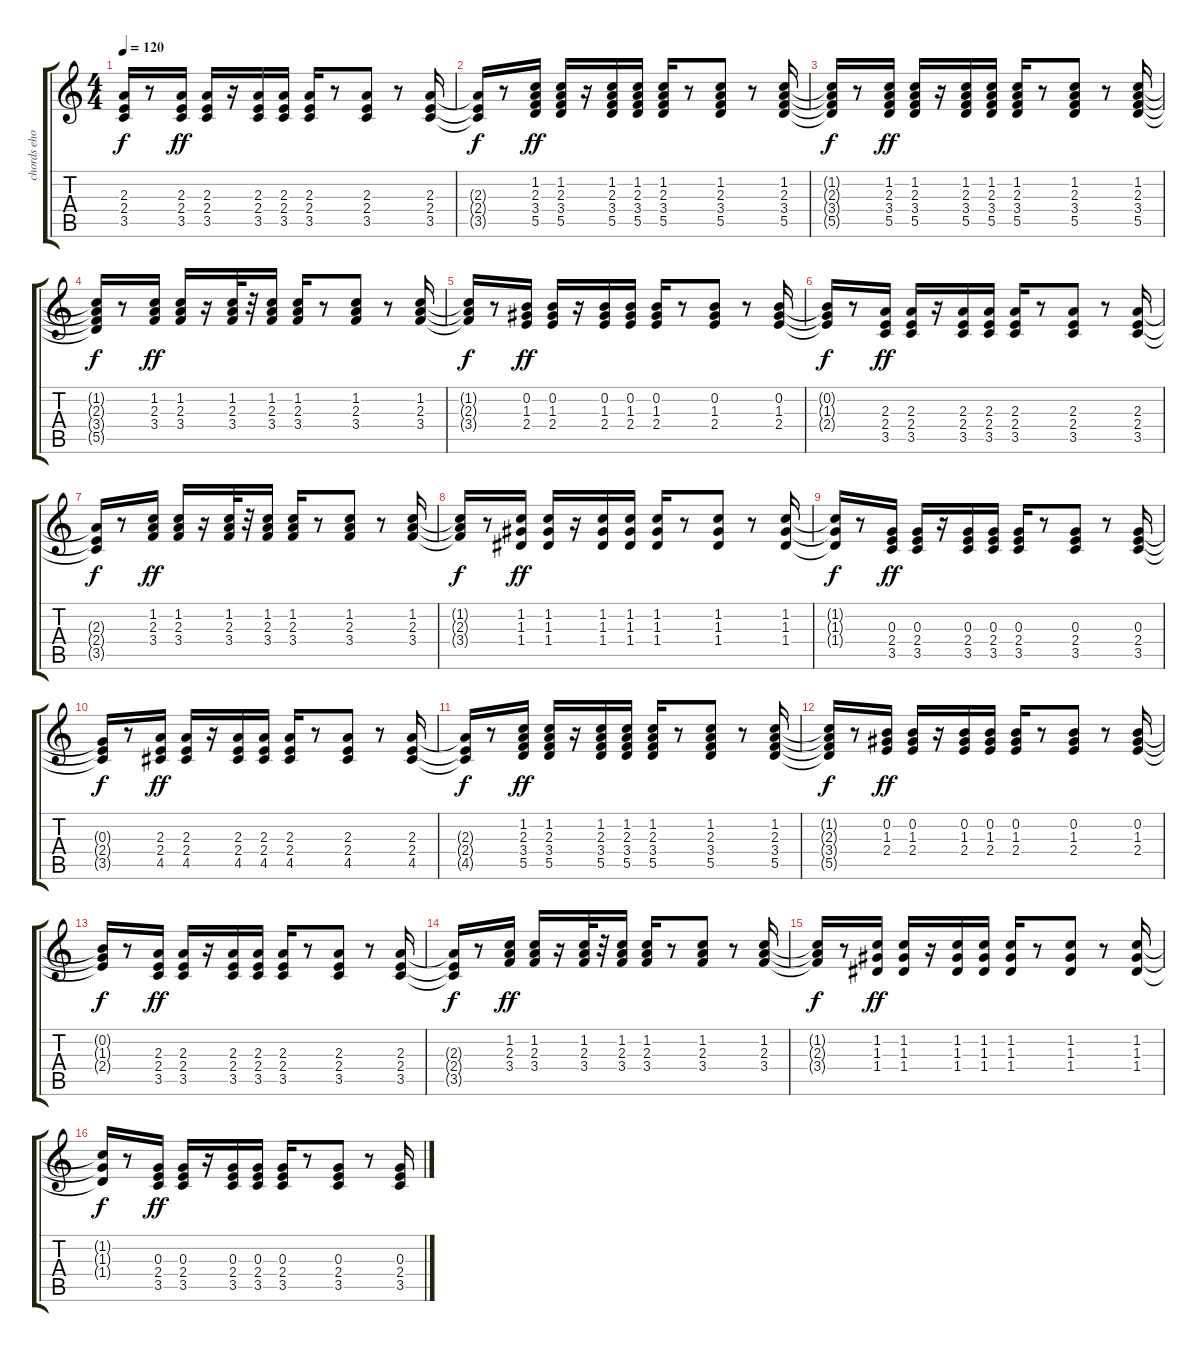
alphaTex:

\track ("chords eho" "chords eho") {instrument synthbass1}
\staff {score tabs}
\tuning (E4 B3 G3 D3 A2 E2) {hide}
\ts (4 4)
\tempo 120
\clef g2
\ks c
(2.3{t} 2.4{t} 3.5{t}).16{dy f} r.8 (2.3 2.4 3.5).16{dy ff} (2.3 2.4 3.5).16 r.16 (2.3 2.4 3.5).16 (2.3 2.4 3.5).16 (2.3 2.4 3.5).16 r.8 (2.3 2.4 3.5).8 r.8 (2.3 2.4 3.5).16 |
(2.3{t} 2.4{t} 3.5{t}).16{dy f} r.8 (1.2 2.3 3.4 5.5).16{dy ff} (1.2 2.3 3.4 5.5).16 r.16 (1.2 2.3 3.4 5.5).16 (1.2 2.3 3.4 5.5).16 (1.2 2.3 3.4 5.5).16 r.8 (1.2 2.3 3.4 5.5).8 r.8 (1.2 2.3 3.4 5.5).16 |
(1.2{t} 2.3{t} 3.4{t} 5.5{t}).16{dy f} r.8 (1.2 2.3 3.4 5.5).16{dy ff} (1.2 2.3 3.4 5.5).16 r.16 (1.2 2.3 3.4 5.5).16 (1.2 2.3 3.4 5.5).16 (1.2 2.3 3.4 5.5).16 r.8 (1.2 2.3 3.4 5.5).8 r.8 (1.2 2.3 3.4 5.5).16 |
(1.2{t} 2.3{t} 3.4{t} 5.5{t}).16{dy f} r.8 (1.2 2.3 3.4).16{dy ff} (1.2 2.3 3.4).16 r.16 (1.2 2.3 3.4).32 r.32 (1.2 2.3 3.4).16 (1.2 2.3 3.4).16 r.8 (1.2 2.3 3.4).8 r.8 (1.2 2.3 3.4).16 |
(1.2{t} 2.3{t} 3.4{t}).16{dy f} r.8 (0.2 1.3 2.4).16{dy ff} (0.2 1.3 2.4).16 r.16 (0.2 1.3 2.4).16 (0.2 1.3 2.4).16 (0.2 1.3 2.4).16 r.8 (0.2 1.3 2.4).8 r.8 (0.2 1.3 2.4).16 |
(0.2{t} 1.3{t} 2.4{t}).16{dy f} r.8 (2.3 2.4 3.5).16{dy ff} (2.3 2.4 3.5).16 r.16 (2.3 2.4 3.5).16 (2.3 2.4 3.5).16 (2.3 2.4 3.5).16 r.8 (2.3 2.4 3.5).8 r.8 (2.3 2.4 3.5).16 |
(2.3{t} 2.4{t} 3.5{t}).16{dy f} r.8 (1.2 2.3 3.4).16{dy ff} (1.2 2.3 3.4).16 r.16 (1.2 2.3 3.4).32 r.32 (1.2 2.3 3.4).16 (1.2 2.3 3.4).16 r.8 (1.2 2.3 3.4).8 r.8 (1.2 2.3 3.4).16 |
(1.2{t} 2.3{t} 3.4{t}).16{dy f} r.8 (1.2 1.3 1.4).16{dy ff} (1.2 1.3 1.4).16 r.16 (1.2 1.3 1.4).16 (1.2 1.3 1.4).16 (1.2 1.3 1.4).16 r.8 (1.2 1.3 1.4).8 r.8 (1.2 1.3 1.4).16 |
(1.2{t} 1.3{t} 1.4{t}).16{dy f} r.8 (0.3 2.4 3.5).16{dy ff} (0.3 2.4 3.5).16 r.16 (0.3 2.4 3.5).16 (0.3 2.4 3.5).16 (0.3 2.4 3.5).16 r.8 (0.3 2.4 3.5).8 r.8 (0.3 2.4 3.5).16 |
(0.3{t} 2.4{t} 3.5{t}).16{dy f} r.8 (2.3 2.4 4.5).16{dy ff} (2.3 2.4 4.5).16 r.16 (2.3 2.4 4.5).16 (2.3 2.4 4.5).16 (2.3 2.4 4.5).16 r.8 (2.3 2.4 4.5).8 r.8 (2.3 2.4 4.5).16 |
(2.3{t} 2.4{t} 4.5{t}).16{dy f} r.8 (1.2 2.3 3.4 5.5).16{dy ff} (1.2 2.3 3.4 5.5).16 r.16 (1.2 2.3 3.4 5.5).16 (1.2 2.3 3.4 5.5).16 (1.2 2.3 3.4 5.5).16 r.8 (1.2 2.3 3.4 5.5).8 r.8 (1.2 2.3 3.4 5.5).16 |
(1.2{t} 2.3{t} 3.4{t} 5.5{t}).16{dy f} r.8 (0.2 1.3 2.4).16{dy ff} (0.2 1.3 2.4).16 r.16 (0.2 1.3 2.4).16 (0.2 1.3 2.4).16 (0.2 1.3 2.4).16 r.8 (0.2 1.3 2.4).8 r.8 (0.2 1.3 2.4).16 |
(0.2{t} 1.3{t} 2.4{t}).16{dy f} r.8 (2.3 2.4 3.5).16{dy ff} (2.3 2.4 3.5).16 r.16 (2.3 2.4 3.5).16 (2.3 2.4 3.5).16 (2.3 2.4 3.5).16 r.8 (2.3 2.4 3.5).8 r.8 (2.3 2.4 3.5).16 |
(2.3{t} 2.4{t} 3.5{t}).16{dy f} r.8 (1.2 2.3 3.4).16{dy ff} (1.2 2.3 3.4).16 r.16 (1.2 2.3 3.4).32 r.32 (1.2 2.3 3.4).16 (1.2 2.3 3.4).16 r.8 (1.2 2.3 3.4).8 r.8 (1.2 2.3 3.4).16 |
(1.2{t} 2.3{t} 3.4{t}).16{dy f} r.8 (1.2 1.3 1.4).16{dy ff} (1.2 1.3 1.4).16 r.16 (1.2 1.3 1.4).16 (1.2 1.3 1.4).16 (1.2 1.3 1.4).16 r.8 (1.2 1.3 1.4).8 r.8 (1.2 1.3 1.4).16 |
(1.2{t} 1.3{t} 1.4{t}).16{dy f} r.8 (0.3 2.4 3.5).16{dy ff} (0.3 2.4 3.5).16 r.16 (0.3 2.4 3.5).16 (0.3 2.4 3.5).16 (0.3 2.4 3.5).16 r.8 (0.3 2.4 3.5).8 r.8 (0.3 2.4 3.5).16
